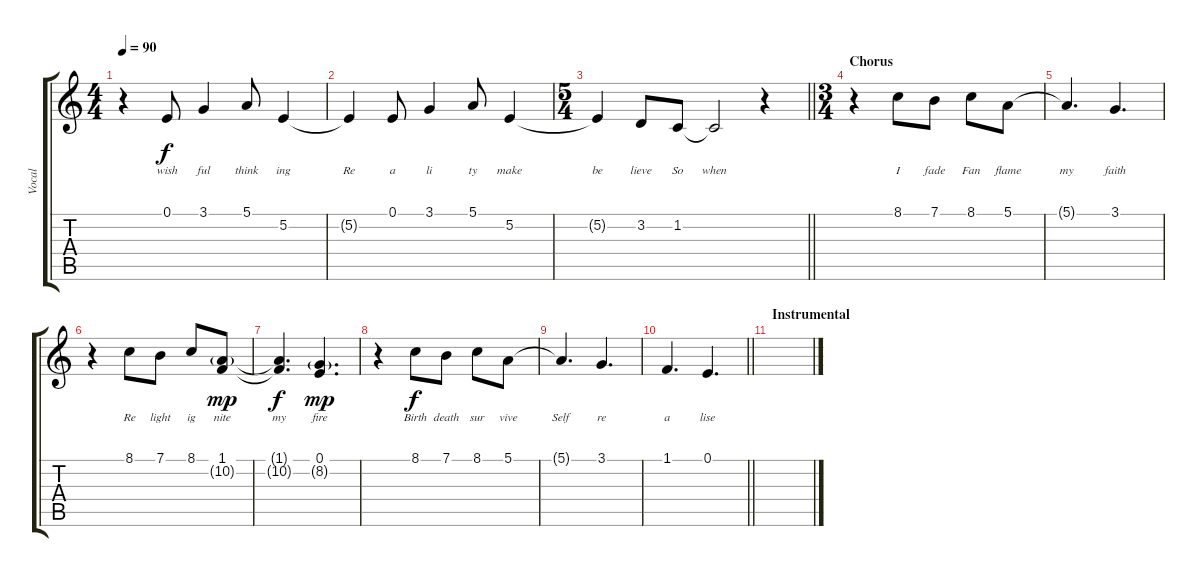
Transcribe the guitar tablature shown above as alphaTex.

\track ("Vocal" "Vocal") {instrument acousticgrandpiano}
\staff {score tabs}
\tuning (E4 B3 G3 D3 A2 E2) {hide}
\ts (4 4)
\tempo 90
\clef g2
\ks c
r.4{dy f} 0.1.8{lyrics (0 "wish") lyrics (1 "") lyrics (2 "") lyrics (3 "") lyrics (4 "")} 3.1.4{lyrics (0 "ful") lyrics (1 "") lyrics (2 "") lyrics (3 "") lyrics (4 "")} 5.1.8{lyrics (0 "think") lyrics (1 "") lyrics (2 "") lyrics (3 "") lyrics (4 "")} 5.2.4{lyrics (0 "ing") lyrics (1 "") lyrics (2 "") lyrics (3 "") lyrics (4 "")} |
5.2{t}.4{lyrics (0 "Re") lyrics (1 "") lyrics (2 "") lyrics (3 "") lyrics (4 "")} 0.1.8{lyrics (0 "a") lyrics (1 "") lyrics (2 "") lyrics (3 "") lyrics (4 "")} 3.1.4{lyrics (0 "li") lyrics (1 "") lyrics (2 "") lyrics (3 "") lyrics (4 "")} 5.1.8{lyrics (0 "ty") lyrics (1 "") lyrics (2 "") lyrics (3 "") lyrics (4 "")} 5.2.4{lyrics (0 "make") lyrics (1 "") lyrics (2 "") lyrics (3 "") lyrics (4 "")} |
\ts (5 4)
\barLineRight lightlight
5.2{t}.4{lyrics (0 "be") lyrics (1 "") lyrics (2 "") lyrics (3 "") lyrics (4 "")} 3.2.8{lyrics (0 "lieve") lyrics (1 "") lyrics (2 "") lyrics (3 "") lyrics (4 "")} 1.2.8{lyrics (0 "So") lyrics (1 "") lyrics (2 "") lyrics (3 "") lyrics (4 "")} 1.2{t}.2{lyrics (0 "when") lyrics (1 "") lyrics (2 "") lyrics (3 "") lyrics (4 "")} r.4 |
\ts (3 4)
\section ("" "Chorus")
r.4 8.1.8{lyrics (0 "I") lyrics (1 "") lyrics (2 "") lyrics (3 "") lyrics (4 "")} 7.1.8{lyrics (0 "fade") lyrics (1 "") lyrics (2 "") lyrics (3 "") lyrics (4 "")} 8.1.8{lyrics (0 "Fan") lyrics (1 "") lyrics (2 "") lyrics (3 "") lyrics (4 "")} 5.1.8{lyrics (0 "flame") lyrics (1 "") lyrics (2 "") lyrics (3 "") lyrics (4 "")} |
5.1{t}.4{d lyrics (0 "my") lyrics (1 "") lyrics (2 "") lyrics (3 "") lyrics (4 "")} 3.1.4{d lyrics (0 "faith") lyrics (1 "") lyrics (2 "") lyrics (3 "") lyrics (4 "")} |
r.4 8.1.8{lyrics (0 "Re") lyrics (1 "") lyrics (2 "") lyrics (3 "") lyrics (4 "")} 7.1.8{lyrics (0 "light") lyrics (1 "") lyrics (2 "") lyrics (3 "") lyrics (4 "")} 8.1.8{lyrics (0 "ig") lyrics (1 "") lyrics (2 "") lyrics (3 "") lyrics (4 "")} (1.1 10.2{g}).8{lyrics (0 "nite") lyrics (1 "") lyrics (2 "") lyrics (3 "") lyrics (4 "") dy mp} |
(1.1{t} 10.2{t}).4{d lyrics (0 "my") lyrics (1 "") lyrics (2 "") lyrics (3 "") lyrics (4 "") dy f} (0.1 8.2{g}).4{d lyrics (0 "fire") lyrics (1 "") lyrics (2 "") lyrics (3 "") lyrics (4 "") dy mp} |
r.4 8.1.8{lyrics (0 "Birth") lyrics (1 "") lyrics (2 "") lyrics (3 "") lyrics (4 "") dy f} 7.1.8{lyrics (0 "death") lyrics (1 "") lyrics (2 "") lyrics (3 "") lyrics (4 "")} 8.1.8{lyrics (0 "sur") lyrics (1 "") lyrics (2 "") lyrics (3 "") lyrics (4 "")} 5.1.8{lyrics (0 "vive") lyrics (1 "") lyrics (2 "") lyrics (3 "") lyrics (4 "")} |
5.1{t}.4{d lyrics (0 "Self") lyrics (1 "") lyrics (2 "") lyrics (3 "") lyrics (4 "")} 3.1.4{d lyrics (0 "re") lyrics (1 "") lyrics (2 "") lyrics (3 "") lyrics (4 "")} |
\barLineRight lightlight
1.1.4{d lyrics (0 "a") lyrics (1 "") lyrics (2 "") lyrics (3 "") lyrics (4 "")} 0.1.4{d lyrics (0 "lise") lyrics (1 "") lyrics (2 "") lyrics (3 "") lyrics (4 "")} |
\section ("" "Instrumental")
